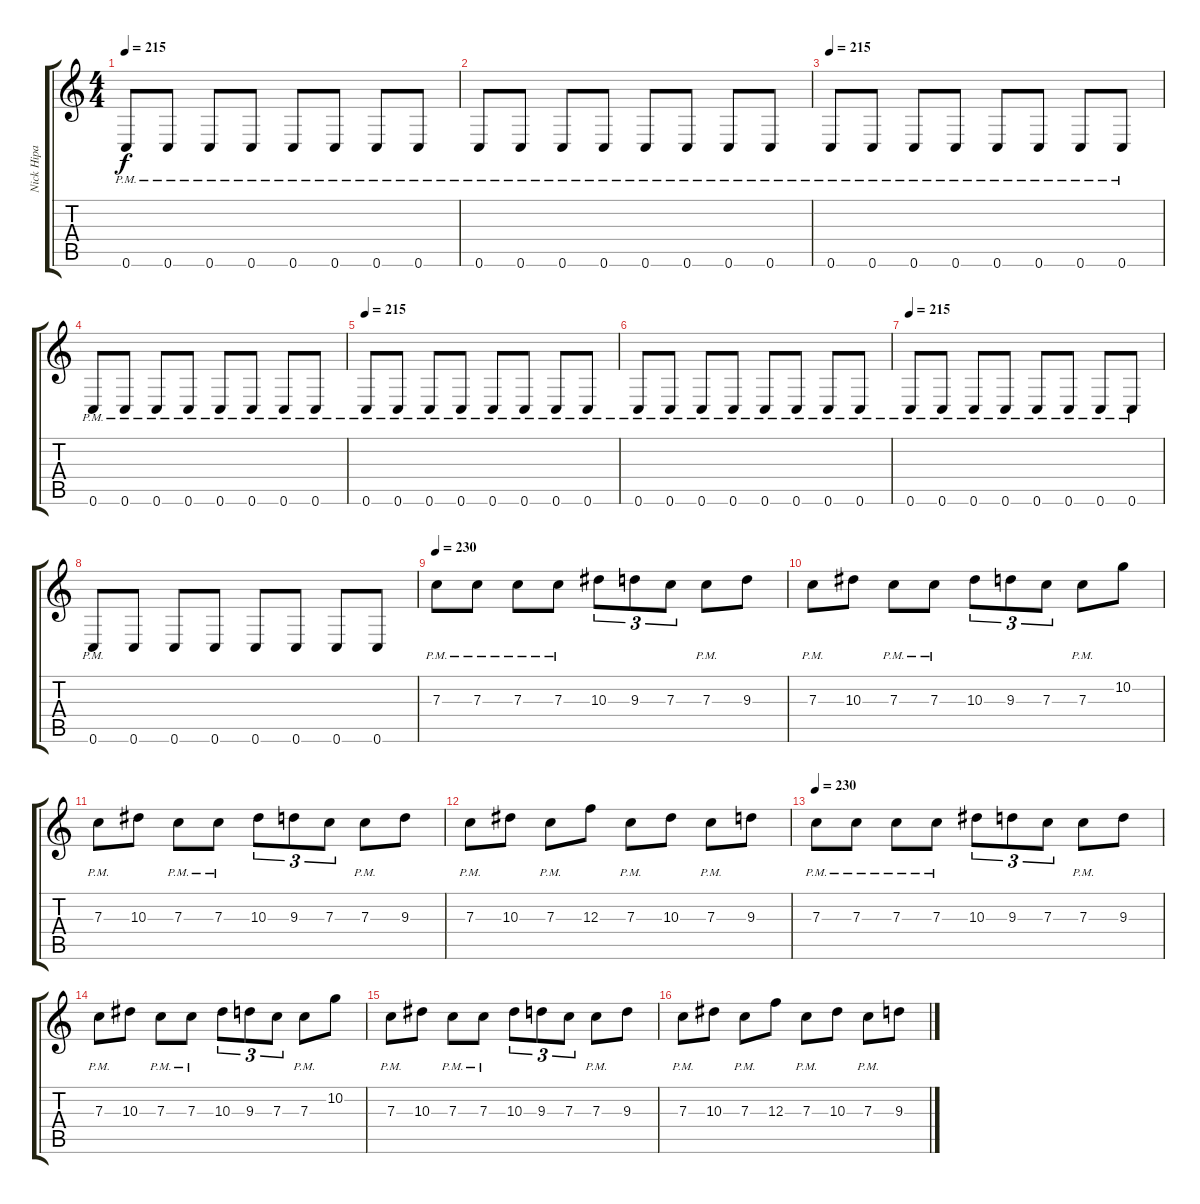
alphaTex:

\track ("Nick Hipa" "Nick Hipa") {instrument overdrivenguitar}
\staff {score tabs}
\tuning (D4 A3 F3 C3 G2 C2) {hide}
\ts (4 4)
\tempo 215
\clef g2
\ks c
0.6{pm}.8{dy f} 0.6{pm}.8 0.6{pm}.8 0.6{pm}.8 0.6{pm}.8 0.6{pm}.8 0.6{pm}.8 0.6{pm}.8 |
0.6{pm}.8 0.6{pm}.8 0.6{pm}.8 0.6{pm}.8 0.6{pm}.8 0.6{pm}.8 0.6{pm}.8 0.6{pm}.8 |
\tempo 215
0.6{pm}.8 0.6{pm}.8 0.6{pm}.8 0.6{pm}.8 0.6{pm}.8 0.6{pm}.8 0.6{pm}.8 0.6{pm}.8 |
0.6{pm}.8 0.6{pm}.8 0.6{pm}.8 0.6{pm}.8 0.6{pm}.8 0.6{pm}.8 0.6{pm}.8 0.6{pm}.8 |
\tempo 215
0.6{pm}.8 0.6{pm}.8 0.6{pm}.8 0.6{pm}.8 0.6{pm}.8 0.6{pm}.8 0.6{pm}.8 0.6{pm}.8 |
0.6{pm}.8 0.6{pm}.8 0.6{pm}.8 0.6{pm}.8 0.6{pm}.8 0.6{pm}.8 0.6{pm}.8 0.6{pm}.8 |
\tempo 215
0.6{pm}.8 0.6{pm}.8 0.6{pm}.8 0.6{pm}.8 0.6{pm}.8 0.6{pm}.8 0.6{pm}.8 0.6{pm}.8 |
0.6{pm}.8 0.6.8 0.6.8 0.6.8 0.6.8 0.6.8 0.6.8 0.6.8 |
\tempo 230
7.3{pm}.8 7.3{pm}.8 7.3{pm}.8 7.3{pm}.8 10.3.8{tu (3 2)} 9.3.8{tu (3 2)} 7.3.8{tu (3 2)} 7.3{pm}.8 9.3.8 |
7.3{pm}.8 10.3.8 7.3{pm}.8 7.3{pm}.8 10.3.8{tu (3 2)} 9.3.8{tu (3 2)} 7.3.8{tu (3 2)} 7.3{pm}.8 10.2.8 |
7.3{pm}.8 10.3.8 7.3{pm}.8 7.3{pm}.8 10.3.8{tu (3 2)} 9.3.8{tu (3 2)} 7.3.8{tu (3 2)} 7.3{pm}.8 9.3.8 |
7.3{pm}.8 10.3.8 7.3{pm}.8 12.3.8 7.3{pm}.8 10.3.8 7.3{pm}.8 9.3.8 |
\tempo 230
7.3{pm}.8 7.3{pm}.8 7.3{pm}.8 7.3{pm}.8 10.3.8{tu (3 2)} 9.3.8{tu (3 2)} 7.3.8{tu (3 2)} 7.3{pm}.8 9.3.8 |
7.3{pm}.8 10.3.8 7.3{pm}.8 7.3{pm}.8 10.3.8{tu (3 2)} 9.3.8{tu (3 2)} 7.3.8{tu (3 2)} 7.3{pm}.8 10.2.8 |
7.3{pm}.8 10.3.8 7.3{pm}.8 7.3{pm}.8 10.3.8{tu (3 2)} 9.3.8{tu (3 2)} 7.3.8{tu (3 2)} 7.3{pm}.8 9.3.8 |
7.3{pm}.8 10.3.8 7.3{pm}.8 12.3.8 7.3{pm}.8 10.3.8 7.3{pm}.8 9.3.8
